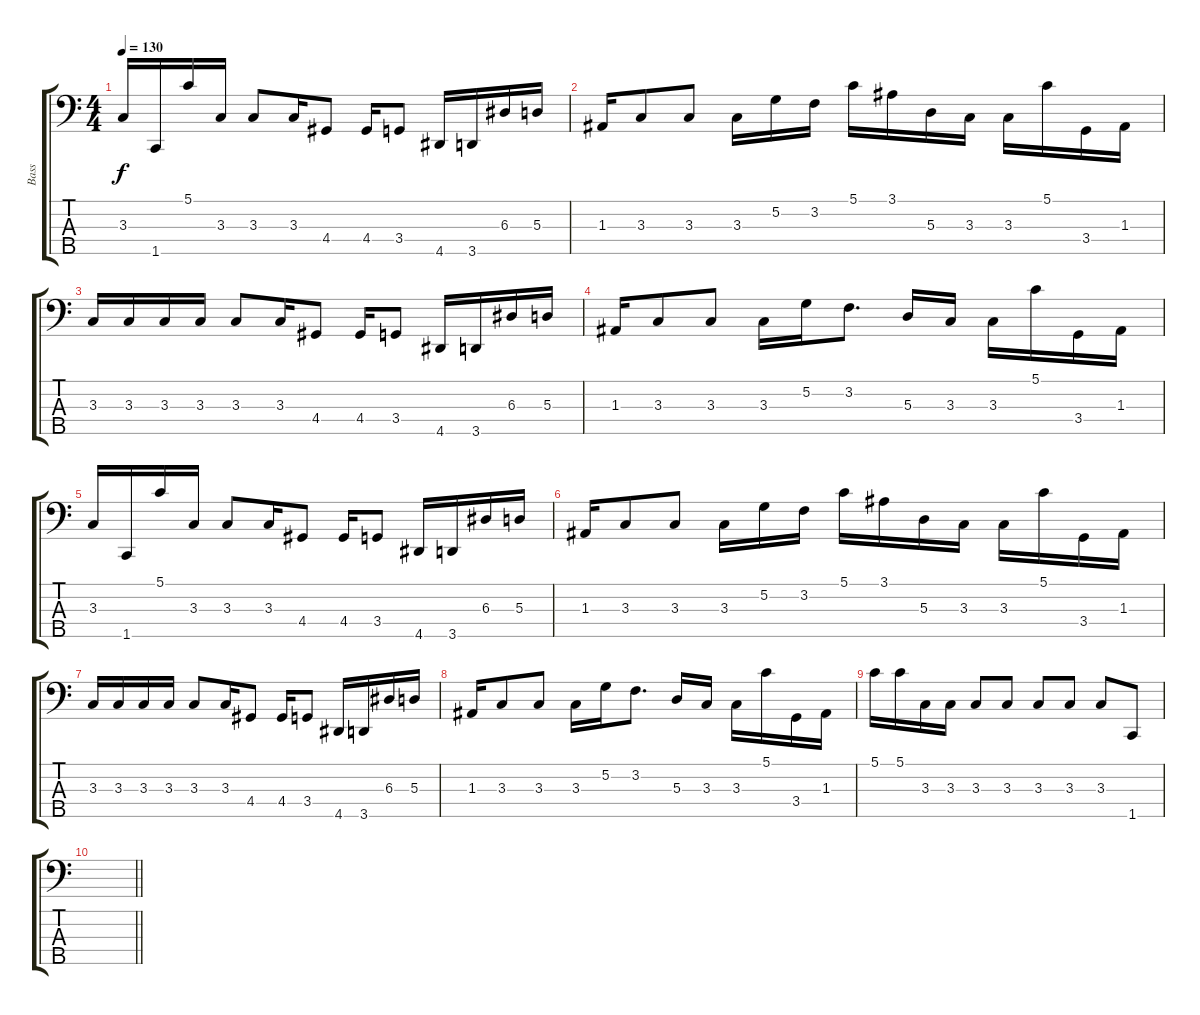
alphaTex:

\track ("Bass" "Bass") {instrument electricbassfinger}
\staff {score tabs}
\tuning (G2 D2 A1 E1 B0) {hide}
\ts (4 4)
\tempo 130
\clef f4
\ks c
3.3.16{dy f} 1.5.16 5.1.16 3.3.16 3.3.8 3.3.16 4.4.8 4.4.16 3.4.8 4.5.16 3.5.16 6.3.16 5.3.16 |
1.3.16 3.3.8 3.3.8 3.3.16 5.2.16 3.2.16 5.1.16 3.1.16 5.3.16 3.3.16 3.3.16 5.1.16 3.4.16 1.3.16 |
3.3.16 3.3.16 3.3.16 3.3.16 3.3.8 3.3.16 4.4.8 4.4.16 3.4.8 4.5.16 3.5.16 6.3.16 5.3.16 |
1.3.16 3.3.8 3.3.8 3.3.16 5.2.16 3.2.8{d} 5.3.16 3.3.16 3.3.16 5.1.16 3.4.16 1.3.16 |
3.3.16 1.5.16 5.1.16 3.3.16 3.3.8 3.3.16 4.4.8 4.4.16 3.4.8 4.5.16 3.5.16 6.3.16 5.3.16 |
1.3.16 3.3.8 3.3.8 3.3.16 5.2.16 3.2.16 5.1.16 3.1.16 5.3.16 3.3.16 3.3.16 5.1.16 3.4.16 1.3.16 |
3.3.16 3.3.16 3.3.16 3.3.16 3.3.8 3.3.16 4.4.8 4.4.16 3.4.8 4.5.16 3.5.16 6.3.16 5.3.16 |
1.3.16 3.3.8 3.3.8 3.3.16 5.2.16 3.2.8{d} 5.3.16 3.3.16 3.3.16 5.1.16 3.4.16 1.3.16 |
5.1.16 5.1.16 3.3.16 3.3.16 3.3.8 3.3.8 3.3.8 3.3.8 3.3.8 1.5.8 |
\barLineRight lightlight
